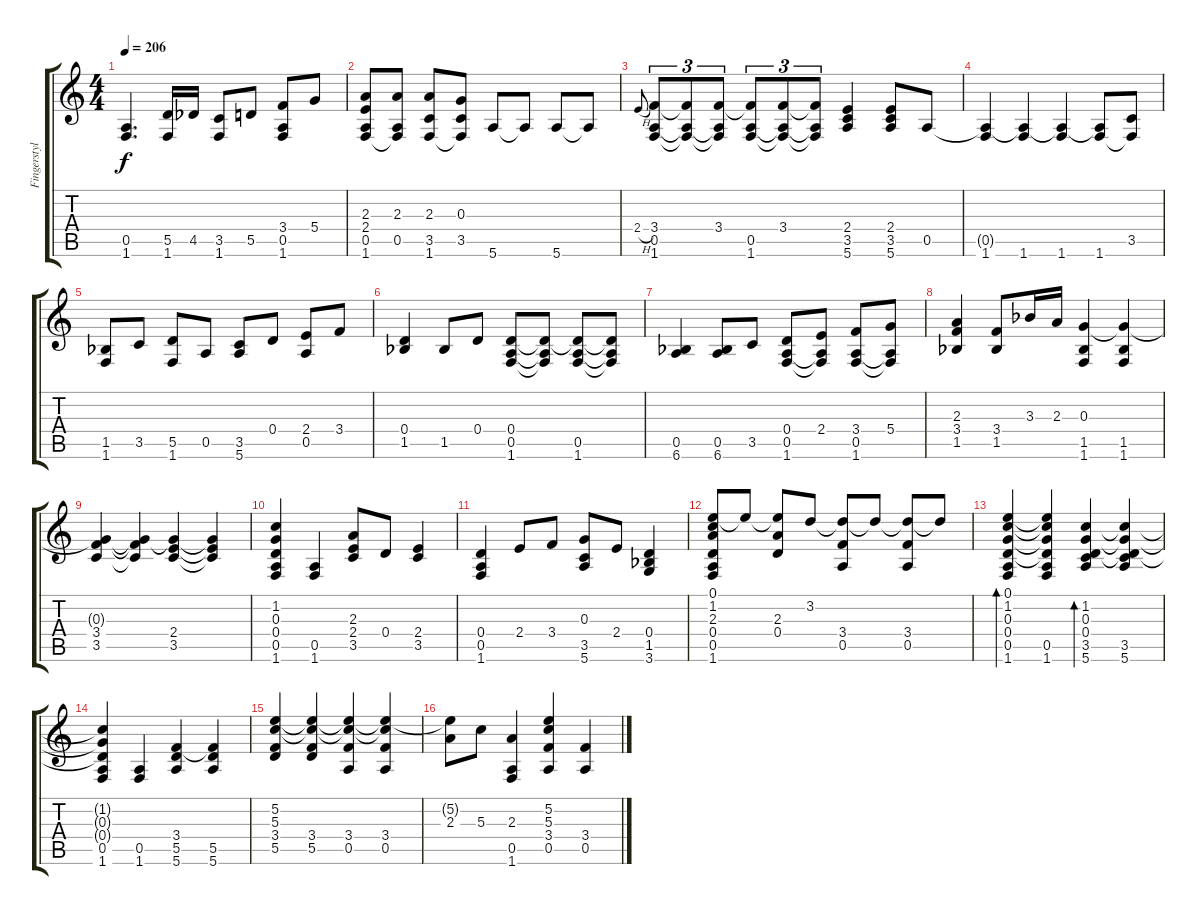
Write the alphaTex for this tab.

\track ("Fingerstyle Guitar" "Fingerstyl") {instrument acousticguitarnylon}
\staff {score tabs}
\tuning (E4 B3 G3 D3 A2 E2) {hide}
\ts (4 4)
\tempo 206
\clef g2
\ks c
(0.5 1.6).4{d dy f} (5.5 1.6).16 4.5{acc b}.16 (3.5 1.6).8 5.5.8 (3.4 0.5 1.6).8 5.4.8 |
(2.3 2.4 0.5 1.6).8 (2.3 0.5 1.6{t}).8 (2.3 3.5 1.6).8 (0.3 3.5 1.6{t}).8 5.6.8 5.6{t}.8 5.6.8 5.6{t}.8 |
2.4{h}.8{gr onbeat} (3.4 0.5 1.6).8{tu (3 2)} (3.4{t} 0.5{t} 1.6{t}).8{tu (3 2)} (3.4 0.5{t} 1.6{t}).8{tu (3 2)} (3.4{t} 0.5 1.6).8{tu (3 2)} (3.4 0.5{t} 1.6{t}).8{tu (3 2)} (3.4{t} 0.5{t} 1.6{t}).8{tu (3 2)} (2.4 3.5 5.6).4 (2.4 3.5 5.6).8 0.5.8 |
(0.5{t} 1.6).4 (0.5{t} 1.6).4 (0.5{t} 1.6).4 (0.5{t} 1.6).8 (3.5 1.6{t}).8 |
(1.5{acc b} 1.6).8 3.5.8 (5.5 1.6).8 0.5.8 (3.5 5.6).8 0.4.8 (2.4 0.5).8 3.4.8 |
(0.4 1.5{acc b}).4 1.5{acc b}.8 0.4.8 (0.4 0.5 1.6).8 (0.4{t} 0.5{t} 1.6{t}).8 (0.4{t} 0.5 1.6).8 (0.4{t} 0.5{t} 1.6{t}).8 |
(0.5 6.6{acc b}).4 (0.5 6.6{acc b}).8 3.5.8 (0.4 0.5 1.6).8 (2.4 0.5{t} 1.6{t}).8 (3.4 0.5 1.6).8 (5.4 0.5{t} 1.6{t}).8 |
(2.3 3.4 1.5{acc b}).4 (3.4 1.5{acc b}).8 3.3{acc b}.16 2.3.16 (0.3 1.5{acc b} 1.6).4 (0.3{t} 1.5{acc b} 1.6).4 |
(0.3{t} 3.4 3.5).4 (0.3{t} 3.4{t} 3.5{t}).4 (0.3{t} 2.4 3.5).4 (0.3{t} 2.4{t} 3.5{t}).4 |
(1.2 0.3 0.4 0.5 1.6).4 (0.5 1.6).4 (2.3 2.4 3.5).8 0.4.8 (2.4 3.5).4 |
(0.4 0.5 1.6).4 2.4.8 3.4.8 (0.3 3.5 5.6).8 2.4.8 (0.4 1.5{acc b} 3.6).4 |
(0.1 1.2 2.3 0.4 0.5 1.6).8 0.1{t}.8 (0.1{t} 2.3 0.4).8 3.2.8 (3.2{t} 3.4 0.5).8 3.2{t}.8 (3.2{t} 3.4 0.5).8 3.2{t}.8 |
(0.1 1.2 0.3 0.4 0.5 1.6).4{bd 480} (0.1{t} 1.2{t} 0.3{t} 0.4{t} 0.5 1.6).4 (1.2 0.3 0.4 3.5 5.6).4{bd 480} (1.2{t} 0.3{t} 0.4{t} 3.5 5.6).4 |
(1.2{t} 0.3{t} 0.4{t} 0.5 1.6).4 (0.5 1.6).4 (3.4 5.5 5.6).4 (3.4{t} 5.5 5.6).4 |
(5.2 5.3 3.4 5.5).4 (5.2{t} 5.3{t} 3.4 5.5).4 (5.2{t} 5.3{t} 3.4 0.5).4 (5.2{t} 5.3{t} 3.4 0.5).4 |
(5.2{t} 2.3).8 5.3.8 (2.3 0.5 1.6).4 (5.2 5.3 3.4 0.5).4 (3.4 0.5).4
